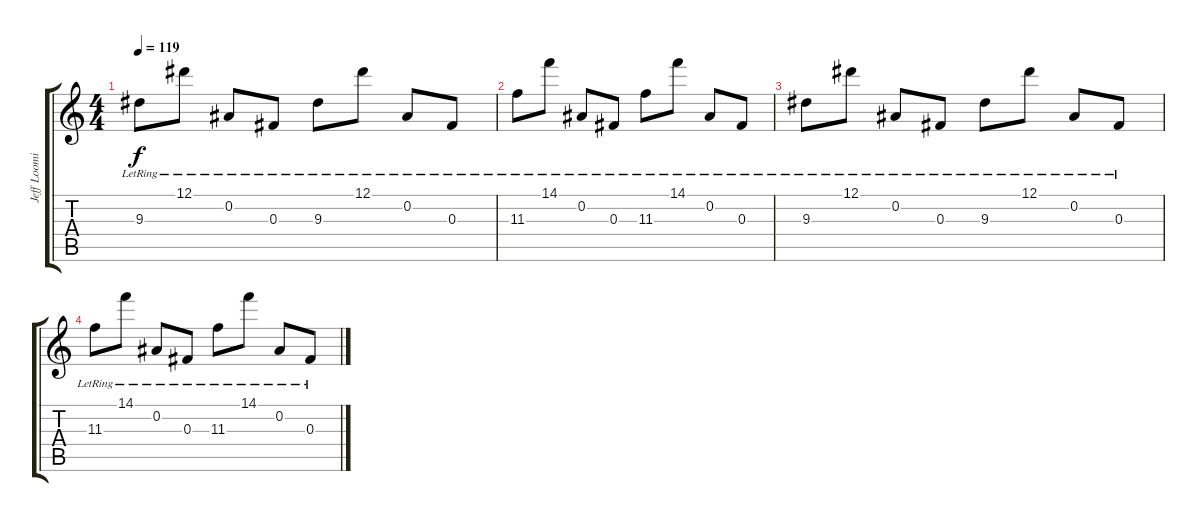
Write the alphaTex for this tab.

\track ("Jeff Loomis Clean" "Jeff Loomi") {instrument acousticguitarnylon}
\staff {score tabs}
\tuning (Eb4 Bb3 Gb3 Db3 Ab2 Eb2) {hide}
\ts (4 4)
\tempo 119
\clef g2
\ks c
9.3{lr}.8{dy f} 12.1{lr}.8 0.2{lr}.8 0.3{lr}.8 9.3{lr}.8 12.1{lr}.8 0.2{lr}.8 0.3{lr}.8 |
11.3{lr}.8 14.1{lr}.8 0.2{lr}.8 0.3{lr}.8 11.3{lr}.8 14.1{lr}.8 0.2{lr}.8 0.3{lr}.8 |
9.3{lr}.8 12.1{lr}.8 0.2{lr}.8 0.3{lr}.8 9.3{lr}.8 12.1{lr}.8 0.2{lr}.8 0.3{lr}.8 |
11.3{lr}.8 14.1{lr}.8 0.2{lr}.8 0.3{lr}.8 11.3{lr}.8 14.1{lr}.8 0.2{lr}.8 0.3{lr}.8
